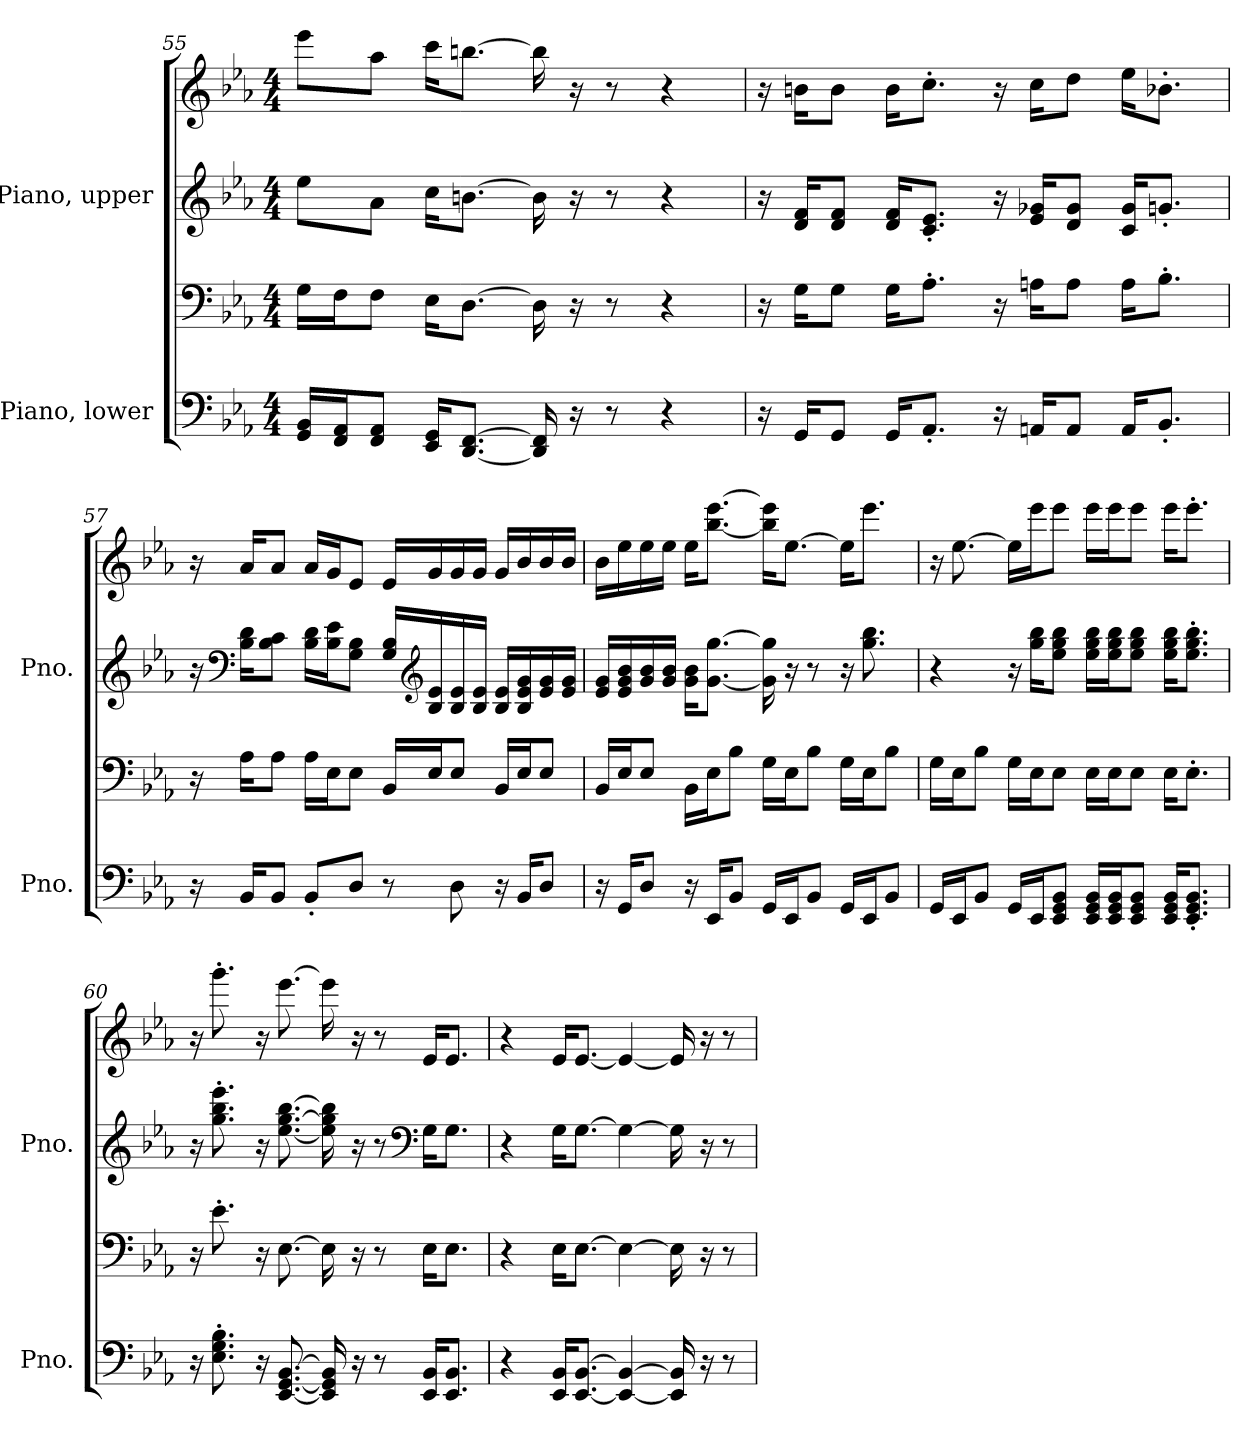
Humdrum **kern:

**kern	**kern	**kern	**kern
*part2	*part2	*part1	*part1
*staff4	*staff3	*staff2	*staff1
*I"Piano, lower	*	*I"Piano, upper	*
*I'Pno.	*	*I'Pno.	*
!!LO:PB:g=z
*clefF4	*clefF4	*clefG2	*clefG2
*k[b-e-a-]	*k[b-e-a-]	*k[b-e-a-]	*k[b-e-a-]
*M4/4	*M4/4	*M4/4	*M4/4
=55	=55	=55	=55
16GG/ 16BB-/LL	16G\LL	8ee-\L	8eee-\L
16FF/ 16AA-/J	16F\J	.	.
8FF/ 8AA-/J	8F\J	8a-\J	8aa-\J
16EE-/ 16GG/KL	16E-\KL	16cc\KL	16ccc\KL
[8.DD/ [8.FF/J	[8.D\J	[8.bn\J	[8.bbn\J
16DD/] 16FF/]	16D\]	16b\]	16bb\]
16r	16r	16r	16r
8r	8r	8r	8r
4r	4r	4r	4r
=56	=56	=56	=56
16r	16r	16r	16r
16GG/KL	16G\KL	16d/ 16f/KL	16bn\KL
8GG/J	8G\J	8d/ 8f/J	8b\J
16GG/KL	16G\KL	16d/ 16f/KL	16b\KL
8.AA-'/J	8.A-'\J	8.c/' 8.e-/'J	8.cc'\J
16r	16r	16r	16r
16AAn/KL	16An\KL	16e-/ 16g-X/KL	16cc\KL
8AA/J	8A\J	8d/ 8g-/J	8dd\J
16AA/KL	16A\KL	16c/ 16g-/KL	16ee-\KL
8.BB-'/J	8.B-'\J	8.gn'/J	8.b-X'\J
!!LO:LB:g=z
=57	=57	=57	=57
16r	16r	16r	16r
*	*	*clefF4	*
16BB-/KL	16A-\KL	16B-\ 16d\KL	16a-/KL
8BB-/J	8A-\J	8B-\ 8c\J	8a-/J
8BB-'/L	16A-\LL	16B-\ 16d\LL	16a-/LL
.	16E-\J	16B-\ 16e-\J	16g/J
8D/J	8E-\J	8G\ 8B-\J	8e-/J
8r	16BB-/LL	16G/ 16B-/LL	16e-/LL
*	*	*clefG2	*
.	16E-/J	16B-/ 16e-/	16g/
8D\	8E-/J	16B-/ 16e-/	16g/
.	.	16B-/ 16e-/JJ	16g/JJ
16r	16BB-/LL	16B-/ 16e-/LL	16g/LL
16BB-/KL	16E-/J	16B-/ 16e-/ 16g/	16b-/
8D/J	8E-/J	16e-/ 16g/	16b-/
.	.	16e-/ 16g/JJ	16b-/JJ
=58	=58	=58	=58
16r	16BB-/LL	16e-/ 16g/LL	16b-\LL
16GG/KL	16E-/J	16e-/ 16g/ 16b-/	16ee-\
8D/J	8E-/J	16g/ 16b-/	16ee-\
.	.	16g/ 16b-/JJ	16ee-\JJ
16r	16BB-\LL	16g\ 16b-\KL	16ee-\KL
16EE-/KL	16E-\J	[8.g\ [8.gg\J	[8.bb-\ [8.eee-\J
8BB-/J	8B-\J	.	.
16GG/LL	16G\LL	16g\] 16gg\]	16bb-\] 16eee-\]KL
16EE-/J	16E-\J	16r	[8.ee-\J
8BB-/J	8B-\J	8r	.
16GG/LL	16G\LL	16r	16ee-\KL]
16EE-/J	16E-\J	8.gg\ 8.bb-\	8.eee-\J
8BB-/J	8B-\J	.	.
!!LO:LB:g=z
=59	=59	=59	=59
16GG/LL	16G\LL	4r	16r
16EE-/J	16E-\J	.	[8.ee-\
8BB-/J	8B-\J	.	.
16GG/LL	16G\LL	16r	16ee-\LL]
16EE-/J	16E-\J	16gg\ 16bb-\KL	16eee-\J
8EE-/ 8GG/ 8BB-/J	8E-\J	8ee-\ 8gg\ 8bb-\J	8eee-\J
16EE-/ 16GG/ 16BB-/LL	16E-\LL	16ee-\ 16gg\ 16bb-\LL	16eee-\LL
16EE-/ 16GG/ 16BB-/J	16E-\J	16ee-\ 16gg\ 16bb-\J	16eee-\J
8EE-/ 8GG/ 8BB-/J	8E-\J	8ee-\ 8gg\ 8bb-\J	8eee-\J
16EE-/ 16GG/ 16BB-/KL	16E-\KL	16ee-\ 16gg\ 16bb-\KL	16eee-\KL
8.EE-/' 8.GG/' 8.BB-/'J	8.E-'\J	8.ee-\' 8.gg\' 8.bb-\'J	8.eee-'\J
=60	=60	=60	=60
16r	16r	16r	16r
8.E-\' 8.G\' 8.B-\'	8.e-'\	8.gg\' 8.bb-\' 8.eee-\'	8.ggg'\
16r	16r	16r	16r
[8.EE-/ [8.GG/ [8.BB-/	[8.E-\	[8.ee-\ [8.gg\ [8.bb-\	[8.eee-\
16EE-/] 16GG/] 16BB-/]	16E-\]	16ee-\] 16gg\] 16bb-\]	16eee-\]
16r	16r	16r	16r
8r	8r	8r	8r
*	*	*clefF4	*
16EE-/ 16BB-/KL	16E-\KL	16G\KL	16e-/KL
8.EE-/ 8.BB-/J	8.E-\J	8.G\J	8.e-/J
=61	=61	=61	=61
4r	4r	4r	4r
16EE-/ 16BB-/KL	16E-\KL	16G\KL	16e-/KL
[8.EE-/ [8.BB-/J	[8.E-\J	[8.G\J	[8.e-/J
4EE-/_ 4BB-/_	4E-\_	4G\_	4e-/_
16EE-/] 16BB-/]	16E-\]	16G\]	16e-/]
16r	16r	16r	16r
8r	8r	8r	8r
=	=	=	=
*-	*-	*-	*-
